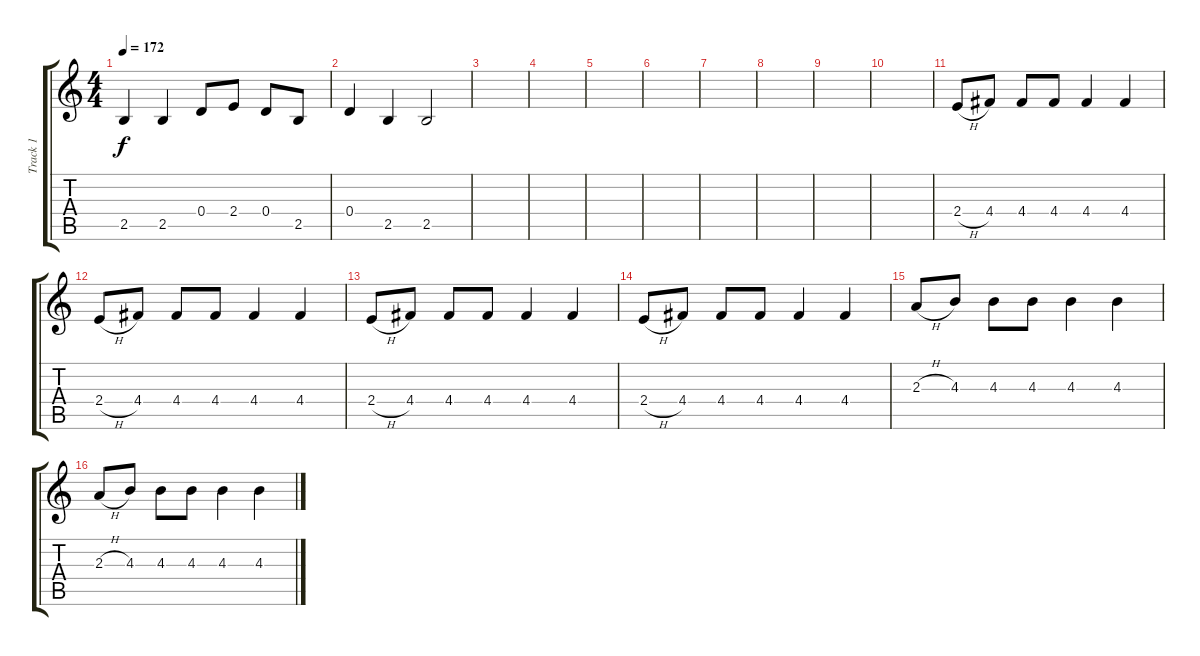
\track ("Track 1" "Track 1") {instrument distortionguitar}
\staff {score tabs}
\tuning (E4 B3 G3 D3 A2 E2) {hide}
\ts (4 4)
\tempo 172
\clef g2
\ks c
2.5.4{dy f} 2.5.4 0.4.8 2.4.8 0.4.8 2.5.8 |
0.4.4 2.5.4 2.5.2 |
|
|
|
|
|
|
|
|
2.4{h}.8 4.4.8 4.4.8 4.4.8 4.4.4 4.4.4 |
2.4{h}.8 4.4.8 4.4.8 4.4.8 4.4.4 4.4.4 |
2.4{h}.8 4.4.8 4.4.8 4.4.8 4.4.4 4.4.4 |
2.4{h}.8 4.4.8 4.4.8 4.4.8 4.4.4 4.4.4 |
2.3{h}.8 4.3.8 4.3.8 4.3.8 4.3.4 4.3.4 |
2.3{h}.8 4.3.8 4.3.8 4.3.8 4.3.4 4.3.4
